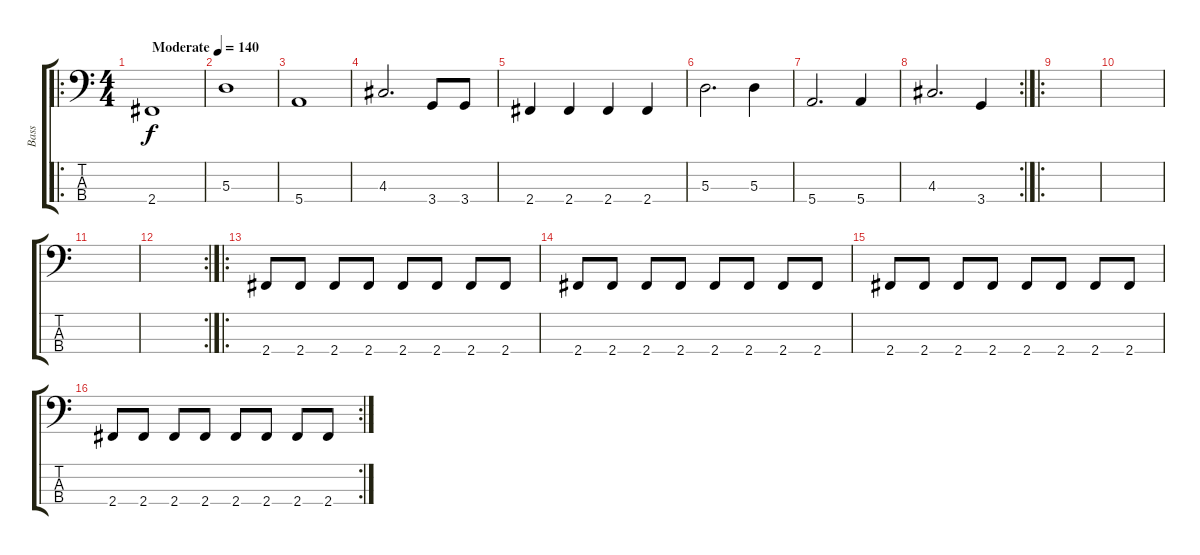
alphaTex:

\track ("Bass" "Bass") {instrument electricbassfinger}
\staff {score tabs}
\tuning (G2 D2 A1 E1) {hide}
\ro
\ts (4 4)
\tempo (140 "Moderate")
\clef f4
\ks c
2.4.1{dy f instrument electricbassfinger} |
5.3.1 |
5.4.1 |
4.3.2{d} 3.4.8 3.4.8 |
2.4.4 2.4.4 2.4.4 2.4.4 |
5.3.2{d} 5.3.4 |
5.4.2{d} 5.4.4 |
\rc 2
4.3.2{d} 3.4.4 |
\ro
|
|
|
\rc 2
|
\ro
2.4.8 2.4.8 2.4.8 2.4.8 2.4.8 2.4.8 2.4.8 2.4.8 |
2.4.8 2.4.8 2.4.8 2.4.8 2.4.8 2.4.8 2.4.8 2.4.8 |
2.4.8 2.4.8 2.4.8 2.4.8 2.4.8 2.4.8 2.4.8 2.4.8 |
\rc 2
2.4.8 2.4.8 2.4.8 2.4.8 2.4.8 2.4.8 2.4.8 2.4.8
